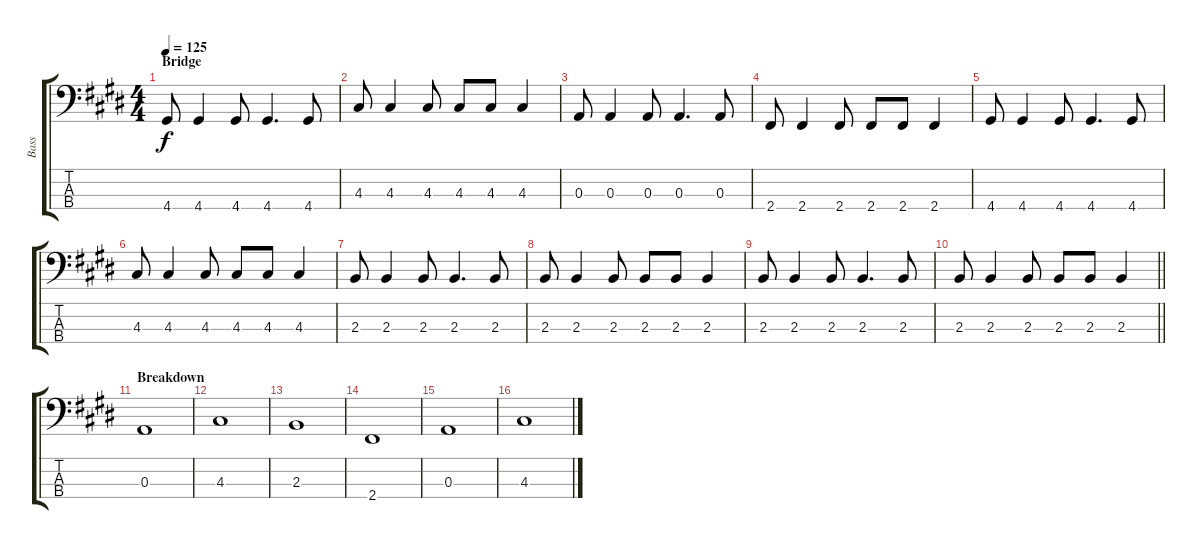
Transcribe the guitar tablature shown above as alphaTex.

\track ("Bass" "Bass") {instrument electricbassfinger}
\staff {score tabs}
\tuning (G2 D2 A1 E1) {hide}
\ts (4 4)
\section ("" "Bridge")
\tempo 125
\clef f4
\ks c#minor
4.4.8{dy f} 4.4.4 4.4.8 4.4.4{d} 4.4.8 |
4.3.8 4.3.4 4.3.8 4.3.8 4.3.8 4.3.4 |
0.3.8 0.3.4 0.3.8 0.3.4{d} 0.3.8 |
2.4.8 2.4.4 2.4.8 2.4.8 2.4.8 2.4.4 |
4.4.8 4.4.4 4.4.8 4.4.4{d} 4.4.8 |
4.3.8 4.3.4 4.3.8 4.3.8 4.3.8 4.3.4 |
2.3.8 2.3.4 2.3.8 2.3.4{d} 2.3.8 |
2.3.8 2.3.4 2.3.8 2.3.8 2.3.8 2.3.4 |
2.3.8 2.3.4 2.3.8 2.3.4{d} 2.3.8 |
\barLineRight lightlight
2.3.8 2.3.4 2.3.8 2.3.8 2.3.8 2.3.4 |
\section ("" "Breakdown")
0.3.1 |
4.3.1 |
2.3.1 |
2.4.1 |
0.3.1 |
4.3.1
